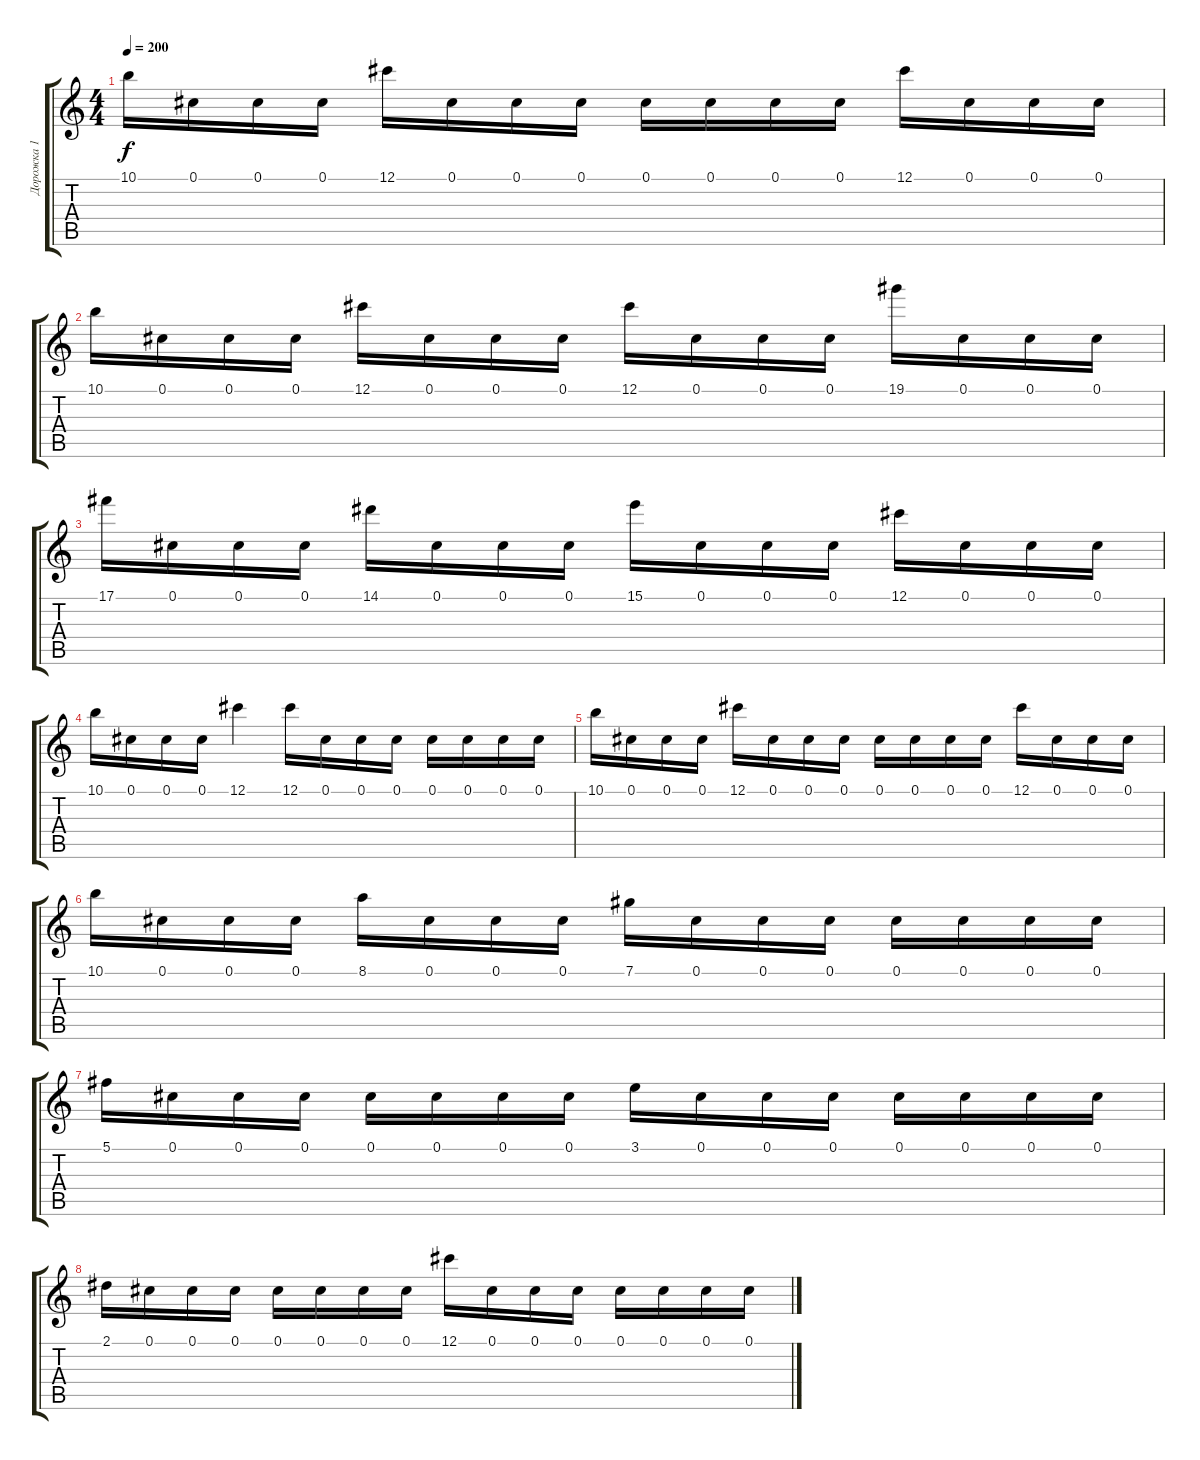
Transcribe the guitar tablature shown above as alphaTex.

\track ("Дорожка 1" "Дорожка 1") {instrument overdrivenguitar}
\staff {score tabs}
\tuning (Db4 Ab3 E3 B2 Gb2 Db2) {hide}
\ts (4 4)
\tempo 200
\clef g2
\ks c
10.1.16{dy f} 0.1.16 0.1.16 0.1.16 12.1.16 0.1.16 0.1.16 0.1.16 0.1.16 0.1.16 0.1.16 0.1.16 12.1.16 0.1.16 0.1.16 0.1.16 |
10.1.16 0.1.16 0.1.16 0.1.16 12.1.16 0.1.16 0.1.16 0.1.16 12.1.16 0.1.16 0.1.16 0.1.16 19.1.16 0.1.16 0.1.16 0.1.16 |
17.1.16 0.1.16 0.1.16 0.1.16 14.1.16 0.1.16 0.1.16 0.1.16 15.1.16 0.1.16 0.1.16 0.1.16 12.1.16 0.1.16 0.1.16 0.1.16 |
10.1.16 0.1.16 0.1.16 0.1.16 12.1.4 12.1.16 0.1.16 0.1.16 0.1.16 0.1.16 0.1.16 0.1.16 0.1.16 |
10.1.16 0.1.16 0.1.16 0.1.16 12.1.16 0.1.16 0.1.16 0.1.16 0.1.16 0.1.16 0.1.16 0.1.16 12.1.16 0.1.16 0.1.16 0.1.16 |
10.1.16 0.1.16 0.1.16 0.1.16 8.1.16 0.1.16 0.1.16 0.1.16 7.1.16 0.1.16 0.1.16 0.1.16 0.1.16 0.1.16 0.1.16 0.1.16 |
5.1.16 0.1.16 0.1.16 0.1.16 0.1.16 0.1.16 0.1.16 0.1.16 3.1.16 0.1.16 0.1.16 0.1.16 0.1.16 0.1.16 0.1.16 0.1.16 |
2.1.16 0.1.16 0.1.16 0.1.16 0.1.16 0.1.16 0.1.16 0.1.16 12.1.16 0.1.16 0.1.16 0.1.16 0.1.16 0.1.16 0.1.16 0.1.16
